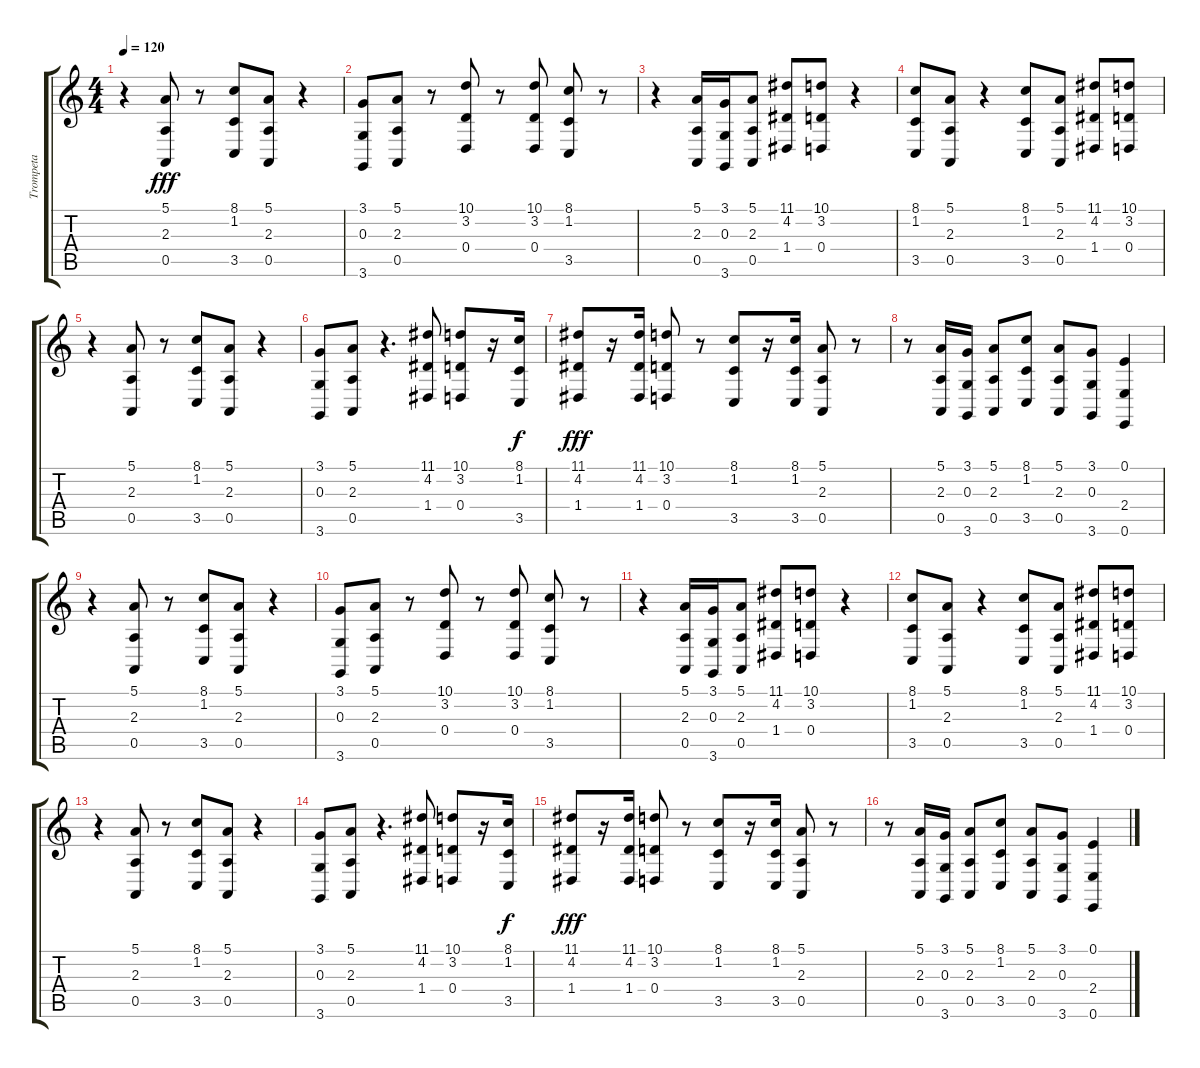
\track ("Trompeta" "Trompeta") {instrument trumpet}
\staff {score tabs}
\tuning (E4 B3 G3 D3 A2 E2) {hide}
\ts (4 4)
\tempo 120
\clef g2
\ks c
r.4{dy fff} (5.1 2.3 0.5).8 r.8 (8.1 1.2 3.5).8 (5.1 2.3 0.5).8 r.4 |
(3.1 0.3 3.6).8 (5.1 2.3 0.5).8 r.8 (10.1 3.2 0.4).8 r.8 (10.1 3.2 0.4).8 (8.1 1.2 3.5).8 r.8 |
r.4 (5.1 2.3 0.5).16 (3.1 0.3 3.6).16 (5.1 2.3 0.5).8 (11.1 4.2 1.4).8 (10.1 3.2 0.4).8 r.4 |
(8.1 1.2 3.5).8 (5.1 2.3 0.5).8 r.4 (8.1 1.2 3.5).8 (5.1 2.3 0.5).8 (11.1 4.2 1.4).8 (10.1 3.2 0.4).8 |
r.4 (5.1 2.3 0.5).8 r.8 (8.1 1.2 3.5).8 (5.1 2.3 0.5).8 r.4 |
(3.1 0.3 3.6).8 (5.1 2.3 0.5).8 r.4{d} (11.1 4.2 1.4).8 (10.1 3.2 0.4).8 r.16 (8.1 1.2 3.5).16{dy f} |
(11.1 4.2 1.4).8{dy fff} r.16 (11.1 4.2 1.4).16 (10.1 3.2 0.4).8 r.8 (8.1 1.2 3.5).8 r.16 (8.1 1.2 3.5).16 (5.1 2.3 0.5).8 r.8 |
r.8 (5.1 2.3 0.5).16 (3.1 0.3 3.6).16 (5.1 2.3 0.5).8 (8.1 1.2 3.5).8 (5.1 2.3 0.5).8 (3.1 0.3 3.6).8 (0.1 2.4 0.6).4 |
r.4 (5.1 2.3 0.5).8 r.8 (8.1 1.2 3.5).8 (5.1 2.3 0.5).8 r.4 |
(3.1 0.3 3.6).8 (5.1 2.3 0.5).8 r.8 (10.1 3.2 0.4).8 r.8 (10.1 3.2 0.4).8 (8.1 1.2 3.5).8 r.8 |
r.4 (5.1 2.3 0.5).16 (3.1 0.3 3.6).16 (5.1 2.3 0.5).8 (11.1 4.2 1.4).8 (10.1 3.2 0.4).8 r.4 |
(8.1 1.2 3.5).8 (5.1 2.3 0.5).8 r.4 (8.1 1.2 3.5).8 (5.1 2.3 0.5).8 (11.1 4.2 1.4).8 (10.1 3.2 0.4).8 |
r.4 (5.1 2.3 0.5).8 r.8 (8.1 1.2 3.5).8 (5.1 2.3 0.5).8 r.4 |
(3.1 0.3 3.6).8 (5.1 2.3 0.5).8 r.4{d} (11.1 4.2 1.4).8 (10.1 3.2 0.4).8 r.16 (8.1 1.2 3.5).16{dy f} |
(11.1 4.2 1.4).8{dy fff} r.16 (11.1 4.2 1.4).16 (10.1 3.2 0.4).8 r.8 (8.1 1.2 3.5).8 r.16 (8.1 1.2 3.5).16 (5.1 2.3 0.5).8 r.8 |
r.8 (5.1 2.3 0.5).16 (3.1 0.3 3.6).16 (5.1 2.3 0.5).8 (8.1 1.2 3.5).8 (5.1 2.3 0.5).8 (3.1 0.3 3.6).8 (0.1 2.4 0.6).4
